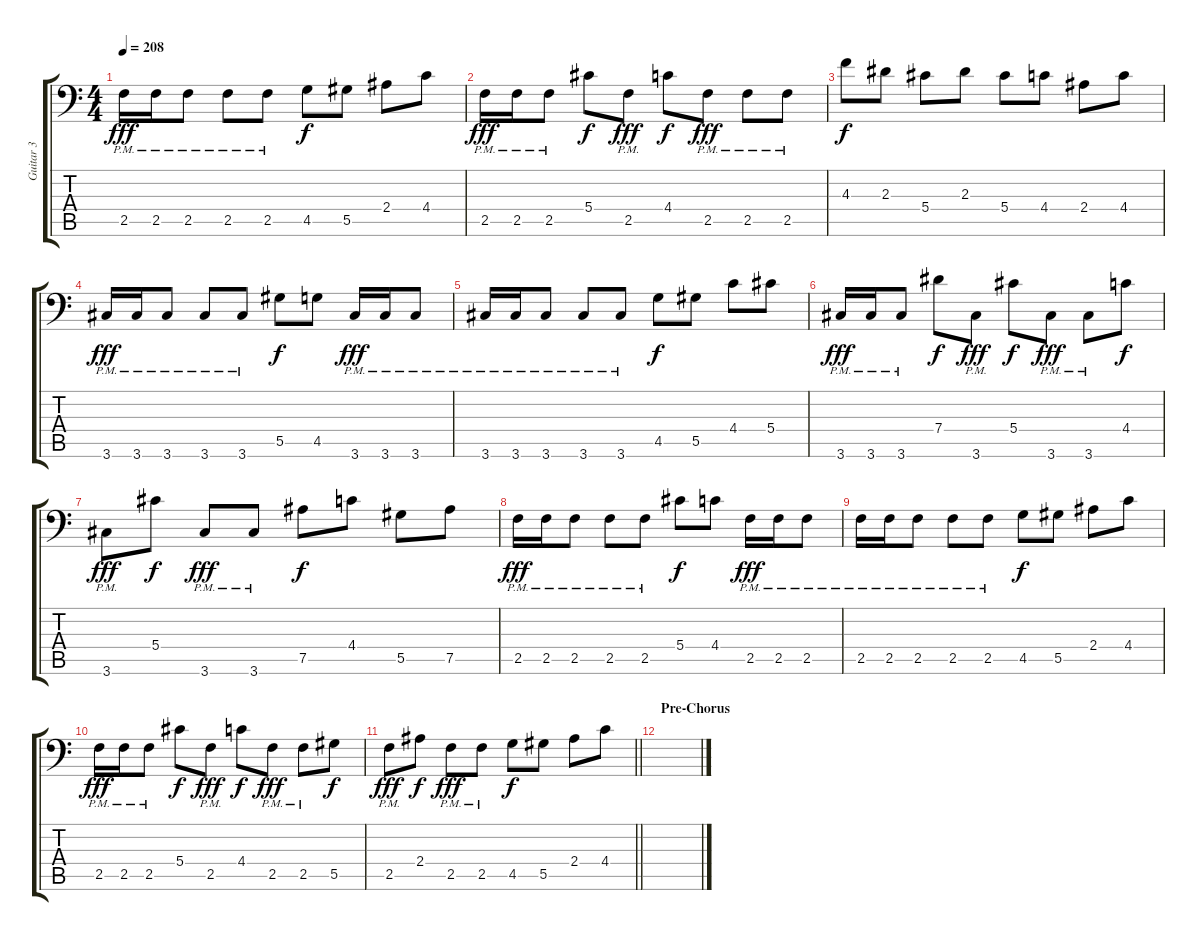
\track ("Guitar 3" "Guitar 3") {instrument distortionguitar}
\staff {score tabs}
\tuning (Bb3 F3 Db3 Ab2 Eb2 Bb1) {hide}
\ts (4 4)
\tempo 208
\clef f4
\ks c
2.5{pm}.16{dy fff} 2.5{pm}.16 2.5{pm}.8 2.5{pm}.8 2.5{pm}.8 4.5.8{dy f} 5.5.8 2.4.8 4.4.8 |
2.5{pm}.16{dy fff} 2.5{pm}.16 2.5{pm}.8 5.4.8{dy f} 2.5{pm}.8{dy fff} 4.4.8{dy f} 2.5{pm}.8{dy fff} 2.5{pm}.8 2.5{pm}.8 |
4.3.8{dy f} 2.3.8 5.4.8 2.3.8 5.4.8 4.4.8 2.4.8 4.4.8 |
3.6{pm}.16{dy fff} 3.6{pm}.16 3.6{pm}.8 3.6{pm}.8 3.6{pm}.8 5.5.8{dy f} 4.5.8 3.6{pm}.16{dy fff} 3.6{pm}.16 3.6{pm}.8 |
3.6{pm}.16 3.6{pm}.16 3.6{pm}.8 3.6{pm}.8 3.6{pm}.8 4.5.8{dy f} 5.5.8 4.4.8 5.4.8 |
3.6{pm}.16{dy fff} 3.6{pm}.16 3.6{pm}.8 7.4.8{dy f} 3.6{pm}.8{dy fff} 5.4.8{dy f} 3.6{pm}.8{dy fff} 3.6{pm}.8 4.4.8{dy f} |
3.6{pm}.8{dy fff} 5.4.8{dy f} 3.6{pm}.8{dy fff} 3.6{pm}.8 7.5.8{dy f} 4.4.8 5.5.8 7.5.8 |
2.5{pm}.16{dy fff} 2.5{pm}.16 2.5{pm}.8 2.5{pm}.8 2.5{pm}.8 5.4.8{dy f} 4.4.8 2.5{pm}.16{dy fff} 2.5{pm}.16 2.5{pm}.8 |
2.5{pm}.16 2.5{pm}.16 2.5{pm}.8 2.5{pm}.8 2.5{pm}.8 4.5.8{dy f} 5.5.8 2.4.8 4.4.8 |
2.5{pm}.16{dy fff} 2.5{pm}.16 2.5{pm}.8 5.4.8{dy f} 2.5{pm}.8{dy fff} 4.4.8{dy f} 2.5{pm}.8{dy fff} 2.5{pm}.8 5.5.8{dy f} |
\barLineRight lightlight
2.5{pm}.8{dy fff} 2.4.8{dy f} 2.5{pm}.8{dy fff} 2.5{pm}.8 4.5.8{dy f} 5.5.8 2.4.8 4.4.8 |
\section ("" "Pre-Chorus")
